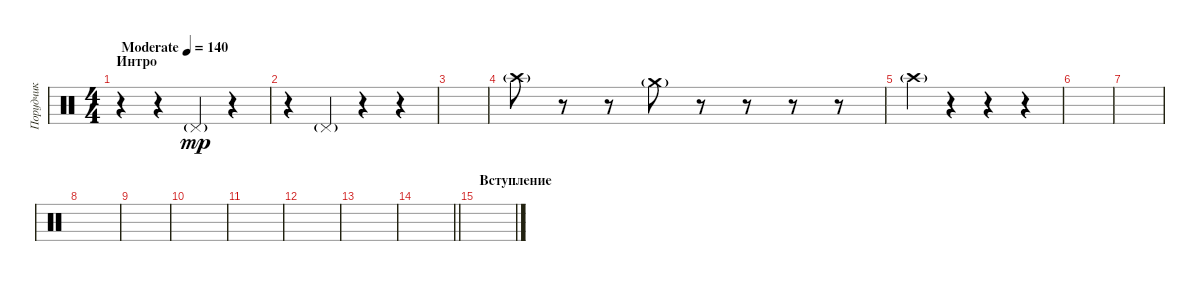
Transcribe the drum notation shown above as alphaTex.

\track ("Порудчик" "Порудчик") {instrument percussion}
\staff {score}
\articulation defaults
\ts (4 4)
\section ("" "Интро")
\tempo (140 "Moderate")
\clef neutral
\ks c
r.4{dy mp} r.4 "Pedal Hi-Hat (hit)"{g}.4 r.4 |
r.4 "Pedal Hi-Hat (hit)"{g}.4 r.4 r.4 |
|
"Crash high (hit)"{g}.8 r.8 r.8 "Crash medium (hit)"{g}.8 r.8 r.8 r.8 r.8 |
"Crash high (hit)"{g}.4 r.4 r.4 r.4 |
|
|
|
|
|
|
|
|
\barLineRight lightlight
|
\section ("" "Вступление")
